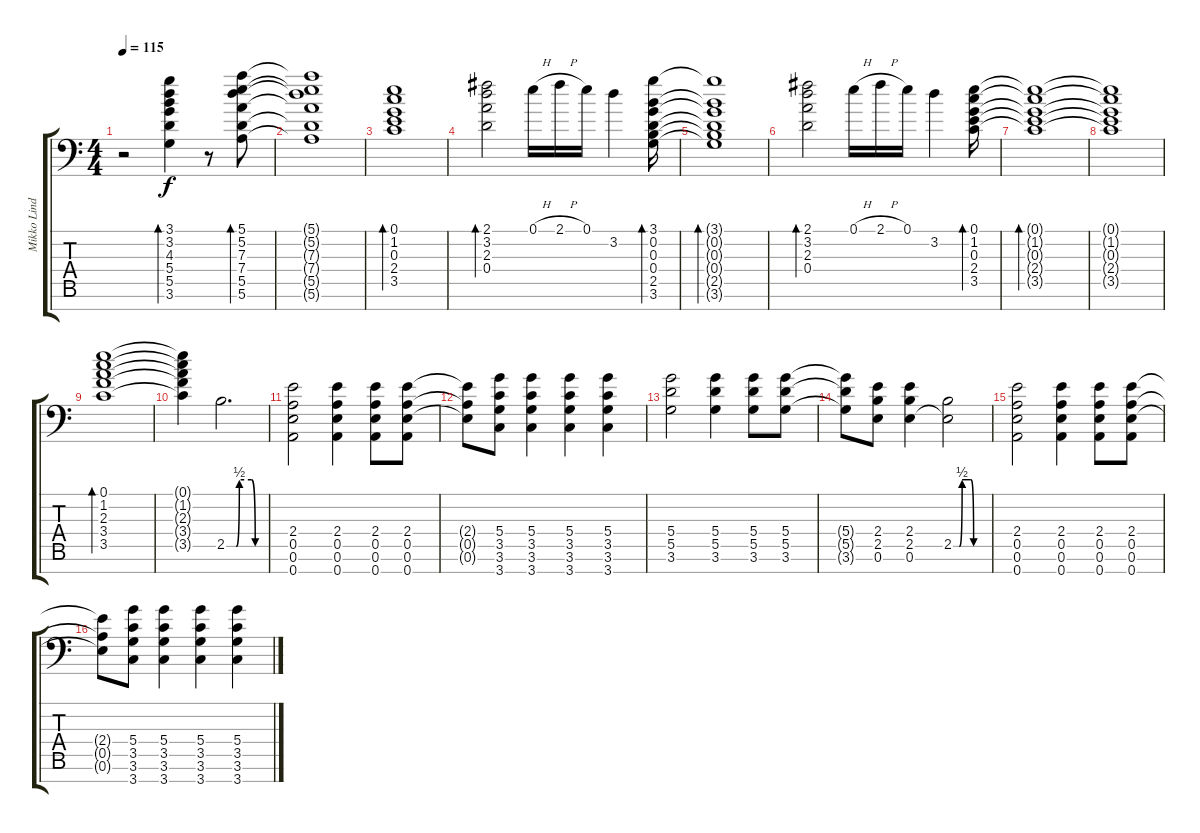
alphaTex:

\track ("Mikko Lindström" "Mikko Lind") {instrument acousticguitarsteel}
\staff {score tabs}
\tuning (E4 B3 G3 D3 A2 E2 A1) {hide}
\ts (4 4)
\tempo 115
\clef f4
\ks c
r.2{dy f} (3.1 3.2 4.3 5.4 5.5 3.6).4{bd 240} r.8 (5.1 5.2 7.3 7.4 5.5 5.6).8{bd 240} |
(5.1{t} 5.2{t} 7.3{t} 7.4{t} 5.5{t} 5.6{t}).1 |
(0.1 1.2 0.3 2.4 3.5).1{bd 240} |
(2.1 3.2 2.3 0.4).2{bd 240} 0.1{h}.16 2.1{h}.16 0.1.16 3.2.4 (3.1 0.2 0.3 0.4 2.5 3.6).16{bd 480} |
(3.1{t} 0.2{t} 0.3{t} 0.4{t} 2.5{t} 3.6{t}).1{bd 240} |
(2.1 3.2 2.3 0.4).2{bd 240} 0.1{h}.16 2.1{h}.16 0.1.16 3.2.4 (0.1 1.2 0.3 2.4 3.5).16{bd 480} |
(0.1{t} 1.2{t} 0.3{t} 2.4{t} 3.5{t}).1{bd 240} |
(0.1{t} 1.2{t} 0.3{t} 2.4{t} 3.5{t}).1 |
(0.1 1.2 2.3 3.4 3.5).1{bd 240} |
(0.1{t} 1.2{t} 2.3{t} 3.4{t} 3.5{t}).4 2.5{be (custom 0 0 15 0 20 2 39 2 45 0 60 0)}.2{d instrument distortionguitar} |
(2.4 0.5 0.6 0.7).2 (2.4 0.5 0.6 0.7).4 (2.4 0.5 0.6 0.7).8 (2.4 0.5 0.6 0.7).8 |
(2.4{t} 0.5{t} 0.6{t}).8 (5.4 3.5 3.6 3.7).8 (5.4 3.5 3.6 3.7).4 (5.4 3.5 3.6 3.7).4 (5.4 3.5 3.6 3.7).4 |
(5.4 5.5 3.6).2 (5.4 5.5 3.6).4 (5.4 5.5 3.6).8 (5.4 5.5 3.6).8 |
(5.4{t} 5.5{t} 3.6{t}).8 (2.4 2.5 0.6).8 (2.4 2.5 0.6).4 (2.5{be (custom 0 0 10 0 15 2 20 2 30 2 35 0 60 0)} 0.6{t}).2 |
(2.4 0.5 0.6 0.7).2 (2.4 0.5 0.6 0.7).4 (2.4 0.5 0.6 0.7).8 (2.4 0.5 0.6 0.7).8 |
(2.4{t} 0.5{t} 0.6{t}).8 (5.4 3.5 3.6 3.7).8 (5.4 3.5 3.6 3.7).4 (5.4 3.5 3.6 3.7).4 (5.4 3.5 3.6 3.7).4
